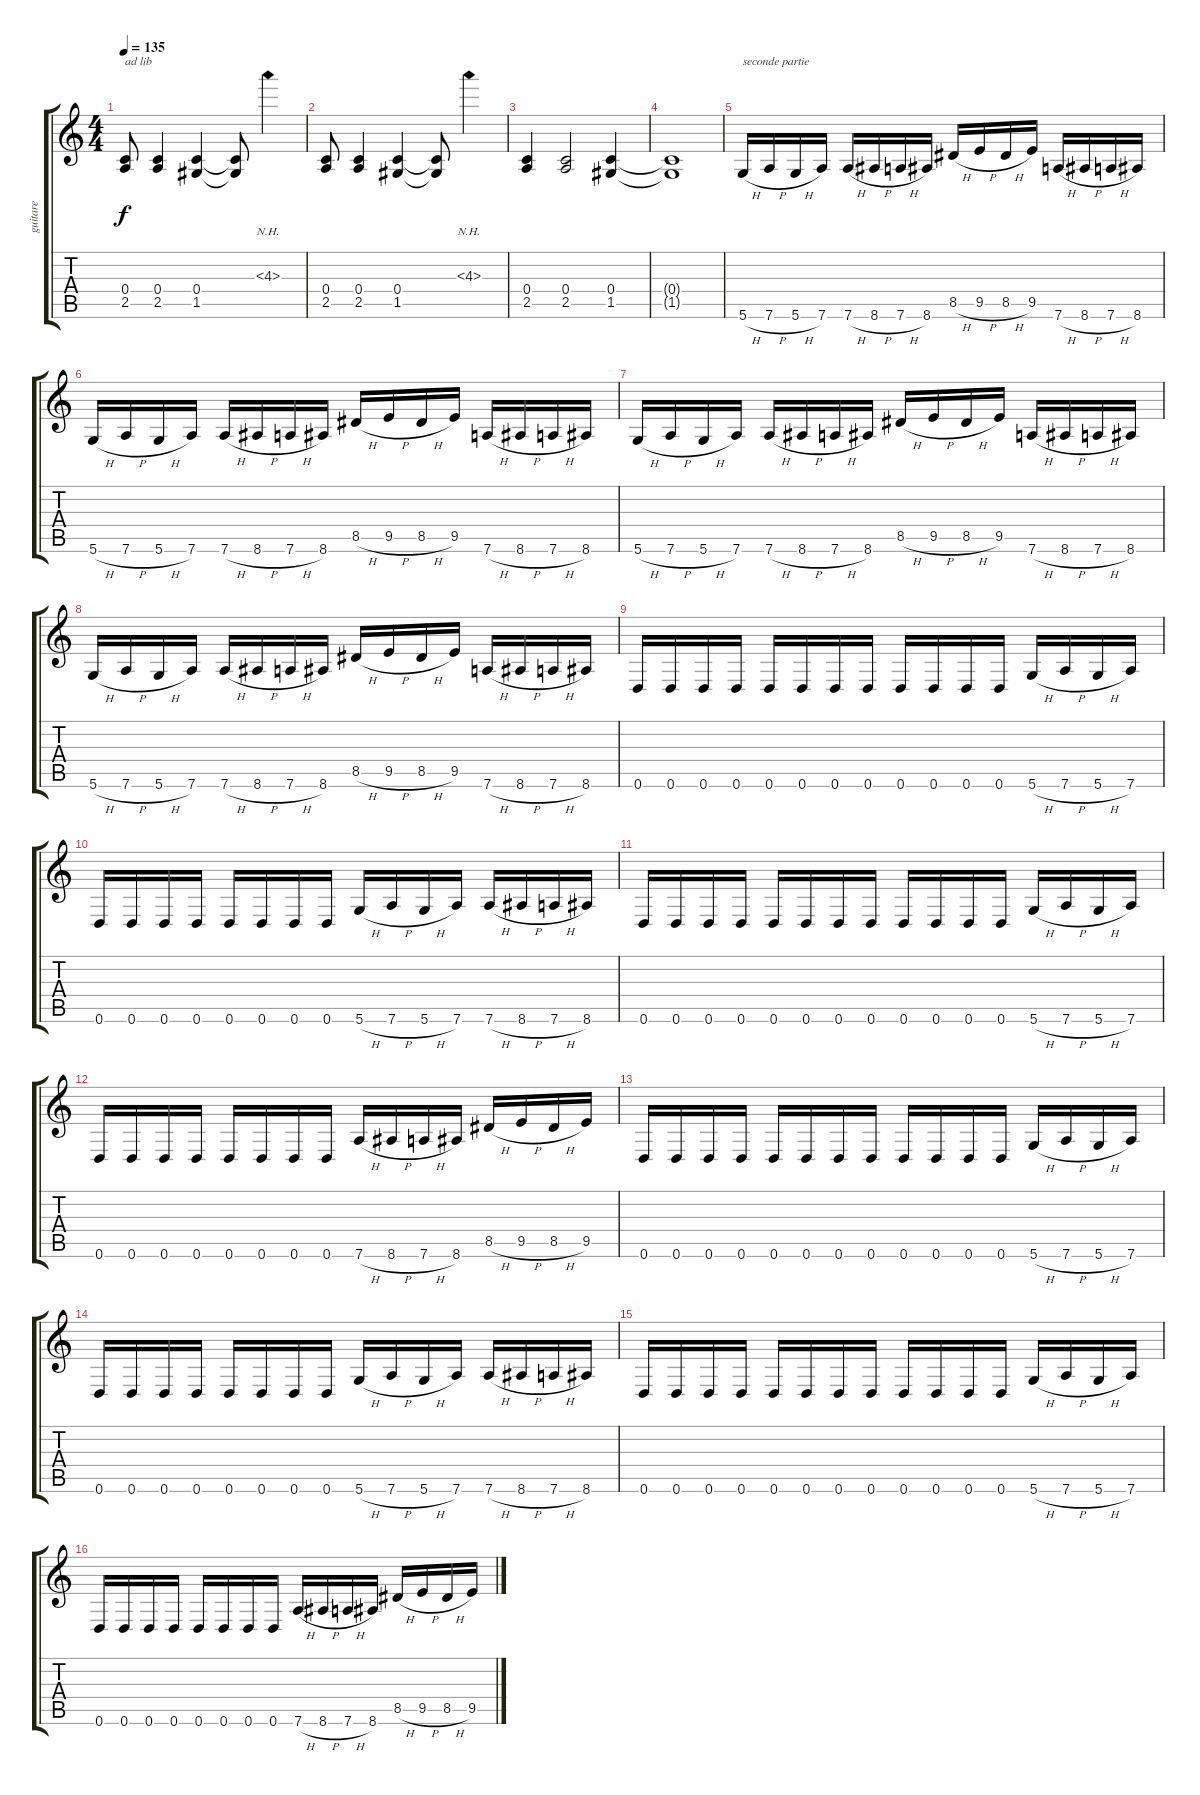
\track ("guitare" "guitare") {instrument distortionguitar}
\staff {score tabs}
\tuning (D4 A3 F3 C3 G2 D2) {hide}
\ts (4 4)
\tempo 135
\clef g2
\ks c
(0.4 2.5).8{txt "ad lib" dy f} (0.4 2.5).4 (0.4 1.5).4 (0.4{t} 1.5{t}).8 4.3{nh}.4 |
(0.4 2.5).8 (0.4 2.5).4 (0.4 1.5).4 (0.4{t} 1.5{t}).8 4.3{nh}.4 |
(0.4 2.5).4 (0.4 2.5).2 (0.4 1.5).4 |
(0.4{t} 1.5{t}).1 |
5.6{h}.16{txt "seconde partie"} 7.6{h}.16 5.6{h}.16 7.6.16 7.6{h}.16 8.6{h}.16 7.6{h}.16 8.6.16 8.5{h}.16 9.5{h}.16 8.5{h}.16 9.5.16 7.6{h}.16 8.6{h}.16 7.6{h}.16 8.6.16 |
5.6{h}.16 7.6{h}.16 5.6{h}.16 7.6.16 7.6{h}.16 8.6{h}.16 7.6{h}.16 8.6.16 8.5{h}.16 9.5{h}.16 8.5{h}.16 9.5.16 7.6{h}.16 8.6{h}.16 7.6{h}.16 8.6.16 |
5.6{h}.16 7.6{h}.16 5.6{h}.16 7.6.16 7.6{h}.16 8.6{h}.16 7.6{h}.16 8.6.16 8.5{h}.16 9.5{h}.16 8.5{h}.16 9.5.16 7.6{h}.16 8.6{h}.16 7.6{h}.16 8.6.16 |
5.6{h}.16 7.6{h}.16 5.6{h}.16 7.6.16 7.6{h}.16 8.6{h}.16 7.6{h}.16 8.6.16 8.5{h}.16 9.5{h}.16 8.5{h}.16 9.5.16 7.6{h}.16 8.6{h}.16 7.6{h}.16 8.6.16 |
0.6.16 0.6.16 0.6.16 0.6.16 0.6.16 0.6.16 0.6.16 0.6.16 0.6.16 0.6.16 0.6.16 0.6.16 5.6{h}.16 7.6{h}.16 5.6{h}.16 7.6.16 |
0.6.16 0.6.16 0.6.16 0.6.16 0.6.16 0.6.16 0.6.16 0.6.16 5.6{h}.16 7.6{h}.16 5.6{h}.16 7.6.16 7.6{h}.16 8.6{h}.16 7.6{h}.16 8.6.16 |
0.6.16 0.6.16 0.6.16 0.6.16 0.6.16 0.6.16 0.6.16 0.6.16 0.6.16 0.6.16 0.6.16 0.6.16 5.6{h}.16 7.6{h}.16 5.6{h}.16 7.6.16 |
0.6.16 0.6.16 0.6.16 0.6.16 0.6.16 0.6.16 0.6.16 0.6.16 7.6{h}.16 8.6{h}.16 7.6{h}.16 8.6.16 8.5{h}.16 9.5{h}.16 8.5{h}.16 9.5.16 |
0.6.16 0.6.16 0.6.16 0.6.16 0.6.16 0.6.16 0.6.16 0.6.16 0.6.16 0.6.16 0.6.16 0.6.16 5.6{h}.16 7.6{h}.16 5.6{h}.16 7.6.16 |
0.6.16 0.6.16 0.6.16 0.6.16 0.6.16 0.6.16 0.6.16 0.6.16 5.6{h}.16 7.6{h}.16 5.6{h}.16 7.6.16 7.6{h}.16 8.6{h}.16 7.6{h}.16 8.6.16 |
0.6.16 0.6.16 0.6.16 0.6.16 0.6.16 0.6.16 0.6.16 0.6.16 0.6.16 0.6.16 0.6.16 0.6.16 5.6{h}.16 7.6{h}.16 5.6{h}.16 7.6.16 |
0.6.16 0.6.16 0.6.16 0.6.16 0.6.16 0.6.16 0.6.16 0.6.16 7.6{h}.16 8.6{h}.16 7.6{h}.16 8.6.16 8.5{h}.16 9.5{h}.16 8.5{h}.16 9.5.16
